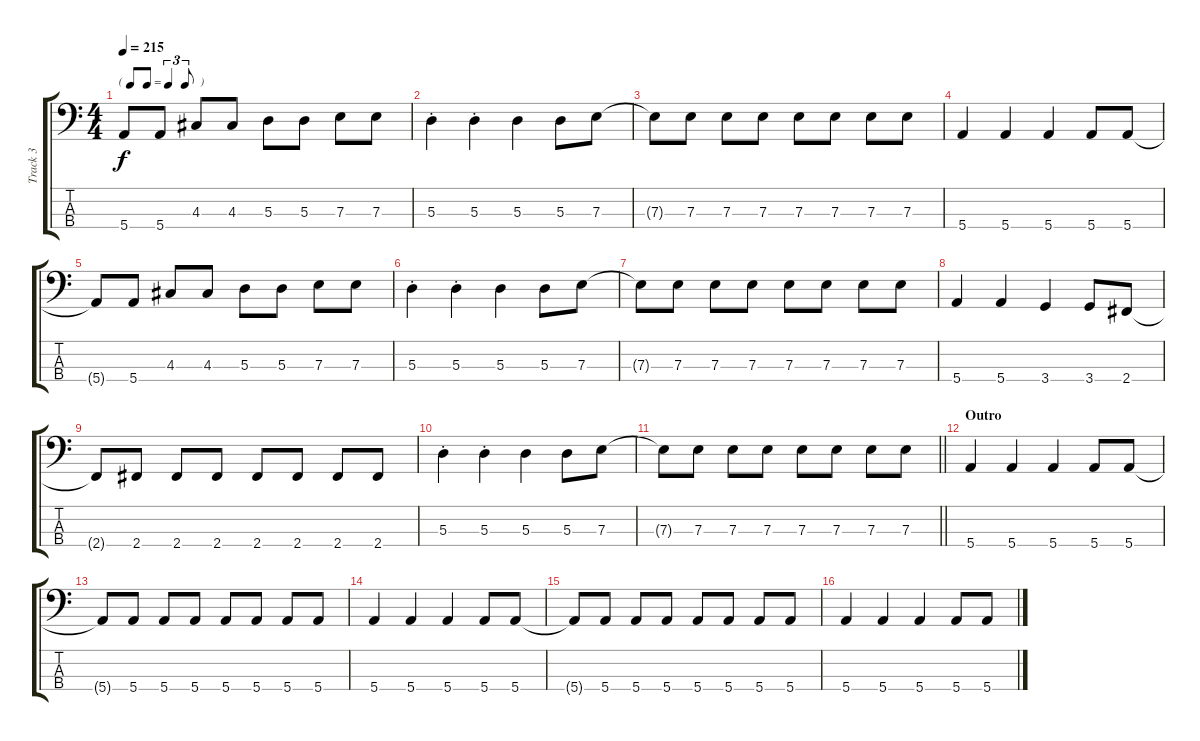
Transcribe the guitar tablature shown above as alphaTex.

\track ("Track 3" "Track 3") {instrument electricbasspick}
\staff {score tabs}
\tuning (G2 D2 A1 E1) {hide}
\ts (4 4)
\tf triplet8th
\tempo 215
\clef f4
\ks c
5.4{t}.8{dy f} 5.4.8 4.3.8 4.3.8 5.3.8 5.3.8 7.3.8 7.3.8 |
5.3{st}.4 5.3{st}.4 5.3.4 5.3.8 7.3.8 |
7.3{t}.8 7.3.8 7.3.8 7.3.8 7.3.8 7.3.8 7.3.8 7.3.8 |
5.4.4 5.4.4 5.4.4 5.4.8 5.4.8 |
5.4{t}.8 5.4.8 4.3.8 4.3.8 5.3.8 5.3.8 7.3.8 7.3.8 |
5.3{st}.4 5.3{st}.4 5.3.4 5.3.8 7.3.8 |
7.3{t}.8 7.3.8 7.3.8 7.3.8 7.3.8 7.3.8 7.3.8 7.3.8 |
5.4.4 5.4.4 3.4.4 3.4.8 2.4.8 |
2.4{t}.8 2.4.8 2.4.8 2.4.8 2.4.8 2.4.8 2.4.8 2.4.8 |
5.3{st}.4 5.3{st}.4 5.3.4 5.3.8 7.3.8 |
\barLineRight lightlight
7.3{t}.8 7.3.8 7.3.8 7.3.8 7.3.8 7.3.8 7.3.8 7.3.8 |
\section ("" "Outro")
5.4.4 5.4.4 5.4.4 5.4.8 5.4.8 |
5.4{t}.8 5.4.8 5.4.8 5.4.8 5.4.8 5.4.8 5.4.8 5.4.8 |
5.4.4 5.4.4 5.4.4 5.4.8 5.4.8 |
5.4{t}.8 5.4.8 5.4.8 5.4.8 5.4.8 5.4.8 5.4.8 5.4.8 |
5.4.4 5.4.4 5.4.4 5.4.8 5.4.8
